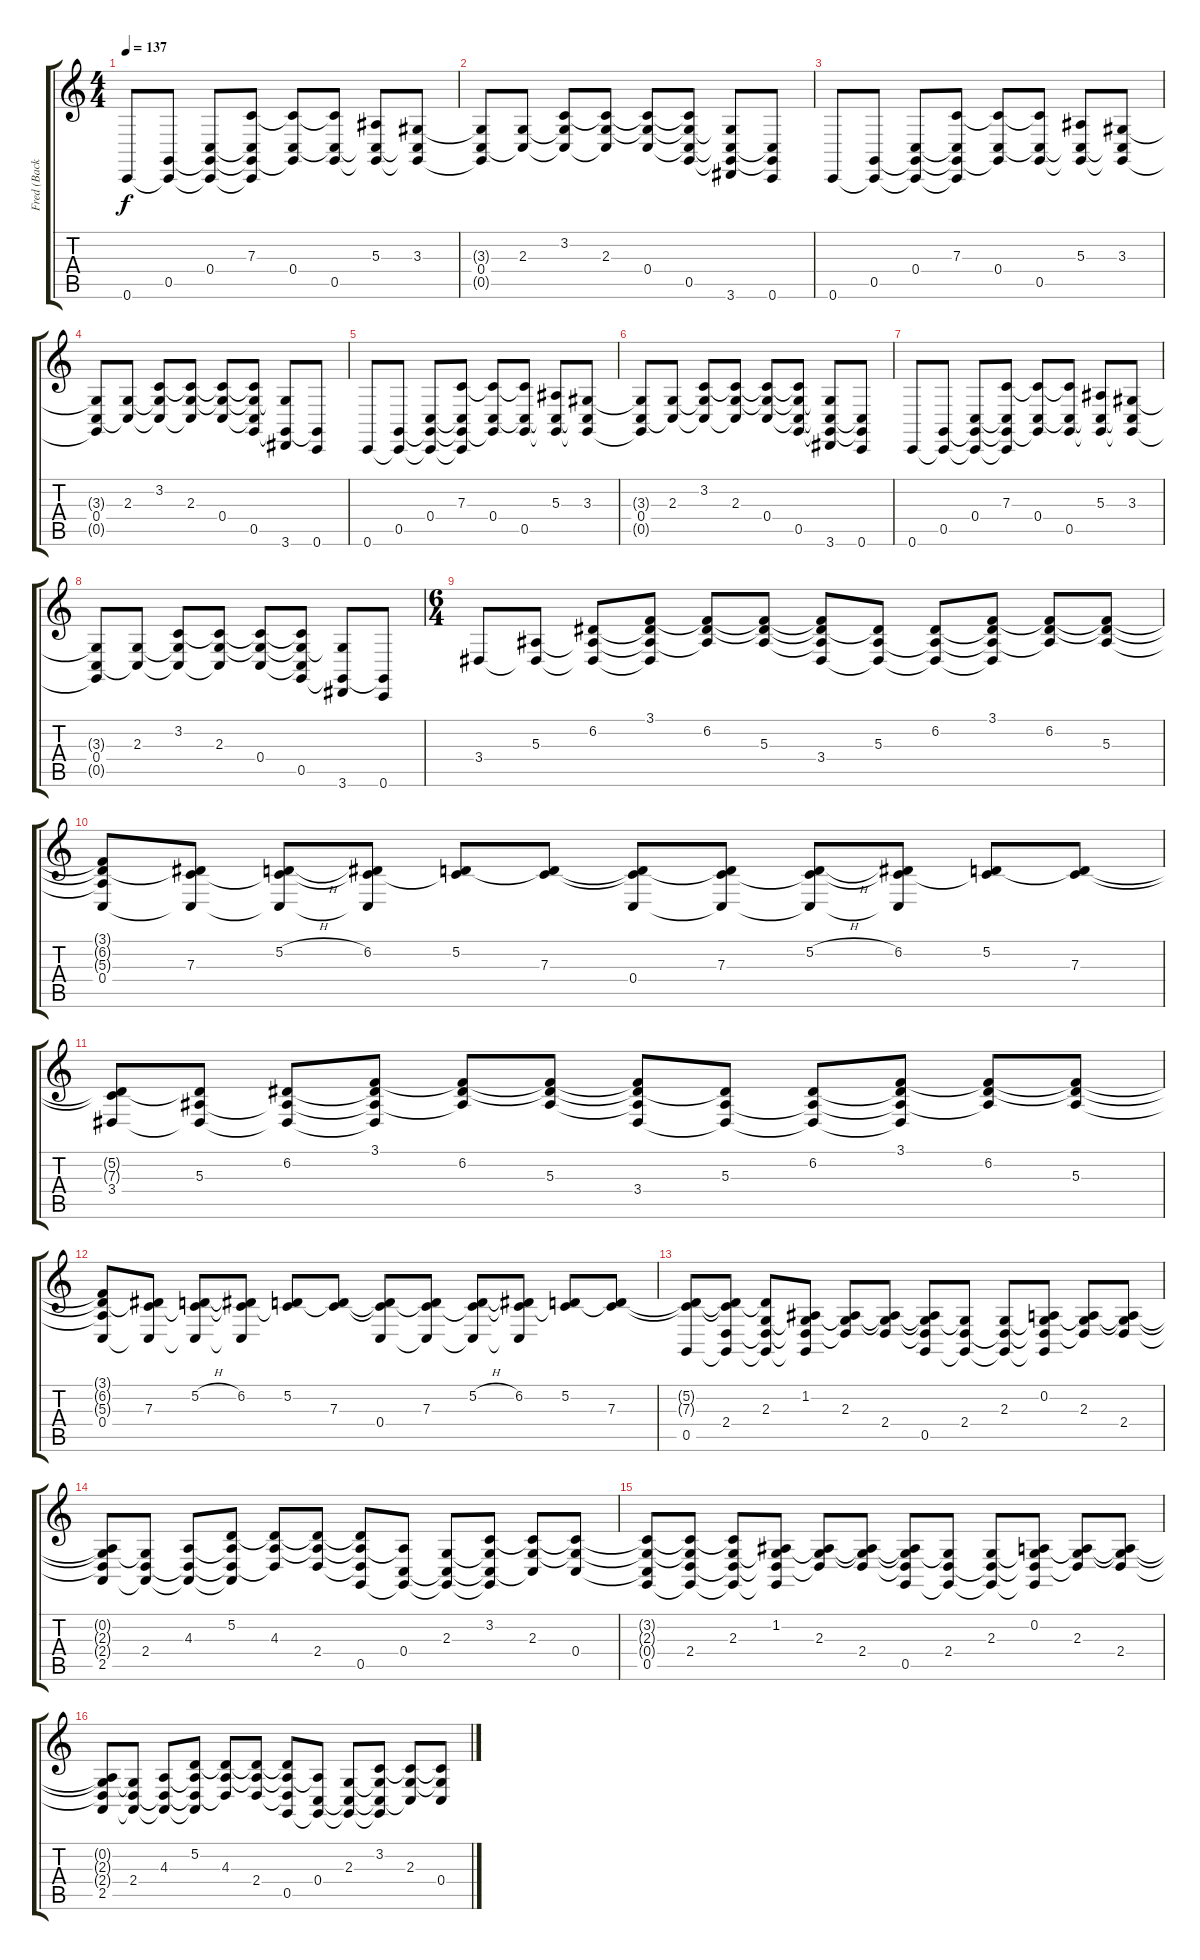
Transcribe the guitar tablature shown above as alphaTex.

\track ("Fred (Backing track)" "Fred (Back") {instrument harpsichord}
\staff {score tabs}
\tuning (D4 A3 F3 C3 G2 C2) {hide}
\ts (4 4)
\tempo 137
\clef g2
\ks c
0.6.8{dy f instrument electricgrandpiano} (0.5 0.6{t}).8 (0.4 0.5{t} 0.6{t}).8 (7.3 0.4{t} 0.5{t} 0.6{t}).8 (7.3{t} 0.4 0.5{t}).8 (7.3{t} 0.4{t} 0.5).8 (5.3 0.4{t} 0.5{t}).8 (3.3 0.4{t} 0.5{t}).8 |
(3.3{t} 0.4 0.5{t}).8 (2.3 0.4{t}).8 (3.2 2.3{t} 0.4{t}).8 (3.2{t} 2.3 0.4{t}).8 (3.2{t} 2.3{t} 0.4).8 (3.2{t} 2.3{t} 0.4{t} 0.5).8 (2.3{t} 0.4{t} 0.5{t} 3.6).8 (0.4{t} 0.5{t} 0.6).8 |
0.6.8 (0.5 0.6{t}).8 (0.4 0.5{t} 0.6{t}).8 (7.3 0.4{t} 0.5{t} 0.6{t}).8 (7.3{t} 0.4 0.5{t}).8 (7.3{t} 0.4{t} 0.5).8 (5.3 0.4{t} 0.5{t}).8 (3.3 0.4{t} 0.5{t}).8 |
(3.3{t} 0.4 0.5{t}).8 (2.3 0.4{t}).8 (3.2 2.3{t} 0.4{t}).8 (3.2{t} 2.3 0.4{t}).8 (3.2{t} 2.3{t} 0.4).8 (3.2{t} 2.3{t} 0.4{t} 0.5).8 (2.3{t} 0.5{t} 3.6).8 (0.5{t} 0.6).8 |
0.6.8 (0.5 0.6{t}).8 (0.4 0.5{t} 0.6{t}).8 (7.3 0.4{t} 0.5{t} 0.6{t}).8 (7.3{t} 0.4 0.5{t}).8 (7.3{t} 0.4{t} 0.5).8 (5.3 0.4{t} 0.5{t}).8 (3.3 0.4{t} 0.5{t}).8 |
(3.3{t} 0.4 0.5{t}).8 (2.3 0.4{t}).8 (3.2 2.3{t} 0.4{t}).8 (3.2{t} 2.3 0.4{t}).8 (3.2{t} 2.3{t} 0.4).8 (3.2{t} 2.3{t} 0.4{t} 0.5).8 (2.3{t} 0.4{t} 0.5{t} 3.6).8 (0.4{t} 0.5{t} 0.6).8 |
0.6.8 (0.5 0.6{t}).8 (0.4 0.5{t} 0.6{t}).8 (7.3 0.4{t} 0.5{t} 0.6{t}).8 (7.3{t} 0.4 0.5{t}).8 (7.3{t} 0.4{t} 0.5).8 (5.3 0.4{t} 0.5{t}).8 (3.3 0.4{t} 0.5{t}).8 |
(3.3{t} 0.4 0.5{t}).8 (2.3 0.4{t}).8 (3.2 2.3{t} 0.4{t}).8 (3.2{t} 2.3 0.4{t}).8 (3.2{t} 2.3{t} 0.4).8 (3.2{t} 2.3{t} 0.4{t} 0.5).8 (2.3{t} 0.5{t} 3.6).8 (0.5{t} 0.6).8 |
\ts (6 4)
3.4.8 (5.3 3.4{t}).8 (6.2 5.3{t} 3.4{t}).8 (3.1 6.2{t} 5.3{t} 3.4{t}).8 (3.1{t} 6.2 5.3{t}).8 (3.1{t} 6.2{t} 5.3).8 (3.1{t} 6.2{t} 5.3{t} 3.4).8 (6.2{t} 5.3 3.4{t}).8 (6.2 5.3{t} 3.4{t}).8 (3.1 6.2{t} 5.3{t} 3.4{t}).8 (3.1{t} 6.2 5.3{t}).8 (3.1{t} 6.2{t} 5.3).8 |
(3.1{t} 6.2{t} 5.3{t} 0.4).8 (6.2{t} 7.3 0.4{t}).8 (5.2{h} 7.3{t} 0.4{t}).8 (6.2 7.3{t} 0.4{t}).8 (5.2 7.3{t}).8 (5.2{t} 7.3).8 (5.2{t} 7.3{t} 0.4).8 (5.2{t} 7.3 0.4{t}).8 (5.2{h} 7.3{t} 0.4{t}).8 (6.2 7.3{t} 0.4{t}).8 (5.2 7.3{t}).8 (5.2{t} 7.3).8 |
(5.2{t} 7.3{t} 3.4).8 (5.2{t} 5.3 3.4{t}).8 (6.2 5.3{t} 3.4{t}).8 (3.1 6.2{t} 5.3{t} 3.4{t}).8 (3.1{t} 6.2 5.3{t}).8 (3.1{t} 6.2{t} 5.3).8 (3.1{t} 6.2{t} 5.3{t} 3.4).8 (6.2{t} 5.3 3.4{t}).8 (6.2 5.3{t} 3.4{t}).8 (3.1 6.2{t} 5.3{t} 3.4{t}).8 (3.1{t} 6.2 5.3{t}).8 (3.1{t} 6.2{t} 5.3).8 |
(3.1{t} 6.2{t} 5.3{t} 0.4).8 (6.2{t} 7.3 0.4{t}).8 (5.2{h} 7.3{t} 0.4{t}).8 (6.2 7.3{t} 0.4{t}).8 (5.2 7.3{t}).8 (5.2{t} 7.3).8 (5.2{t} 7.3{t} 0.4).8 (5.2{t} 7.3 0.4{t}).8 (5.2{h} 7.3{t} 0.4{t}).8 (6.2 7.3{t} 0.4{t}).8 (5.2 7.3{t}).8 (5.2{t} 7.3).8 |
(5.2{t} 7.3{t} 0.5).8{instrument harpsichord} (5.2{t} 7.3{t} 2.4 0.5{t}).8 (5.2{t} 2.3 2.4{t} 0.5{t}).8 (1.2 2.3{t} 2.4{t} 0.5{t}).8 (1.2{t} 2.3 2.4{t}).8 (1.2{t} 2.3{t} 2.4).8 (1.2{t} 2.3{t} 2.4{t} 0.5).8 (2.3{t} 2.4 0.5{t}).8 (2.3 2.4{t} 0.5{t}).8 (0.2 2.3{t} 2.4{t} 0.5{t}).8 (0.2{t} 2.3 2.4{t}).8 (0.2{t} 2.3{t} 2.4).8 |
(0.2{t} 2.3{t} 2.4{t} 2.5).8 (2.3{t} 2.4 2.5{t}).8 (4.3 2.4{t} 2.5{t}).8 (5.2 4.3{t} 2.4{t} 2.5{t}).8 (5.2{t} 4.3 2.4{t}).8 (5.2{t} 4.3{t} 2.4).8 (5.2{t} 4.3{t} 2.4{t} 0.5).8 (4.3{t} 0.4 0.5{t}).8 (2.3 0.4{t} 0.5{t}).8 (3.2 2.3{t} 0.4{t} 0.5{t}).8 (3.2{t} 2.3 0.4{t}).8 (3.2{t} 2.3{t} 0.4).8 |
(3.2{t} 2.3{t} 0.4{t} 0.5).8 (3.2{t} 2.3{t} 2.4 0.5{t}).8 (3.2{t} 2.3 2.4{t} 0.5{t}).8 (1.2 2.3{t} 2.4{t} 0.5{t}).8 (1.2{t} 2.3 2.4{t}).8 (1.2{t} 2.3{t} 2.4).8 (1.2{t} 2.3{t} 2.4{t} 0.5).8 (2.3{t} 2.4 0.5{t}).8 (2.3 2.4{t} 0.5{t}).8 (0.2 2.3{t} 2.4{t} 0.5{t}).8 (0.2{t} 2.3 2.4{t}).8 (0.2{t} 2.3{t} 2.4).8 |
(0.2{t} 2.3{t} 2.4{t} 2.5).8 (2.3{t} 2.4 2.5{t}).8 (4.3 2.4{t} 2.5{t}).8 (5.2 4.3{t} 2.4{t} 2.5{t}).8 (5.2{t} 4.3 2.4{t}).8 (5.2{t} 4.3{t} 2.4).8 (5.2{t} 4.3{t} 2.4{t} 0.5).8 (4.3{t} 0.4 0.5{t}).8 (2.3 0.4{t} 0.5{t}).8 (3.2 2.3{t} 0.4{t} 0.5{t}).8 (3.2{t} 2.3 0.4{t}).8 (3.2{t} 2.3{t} 0.4).8
